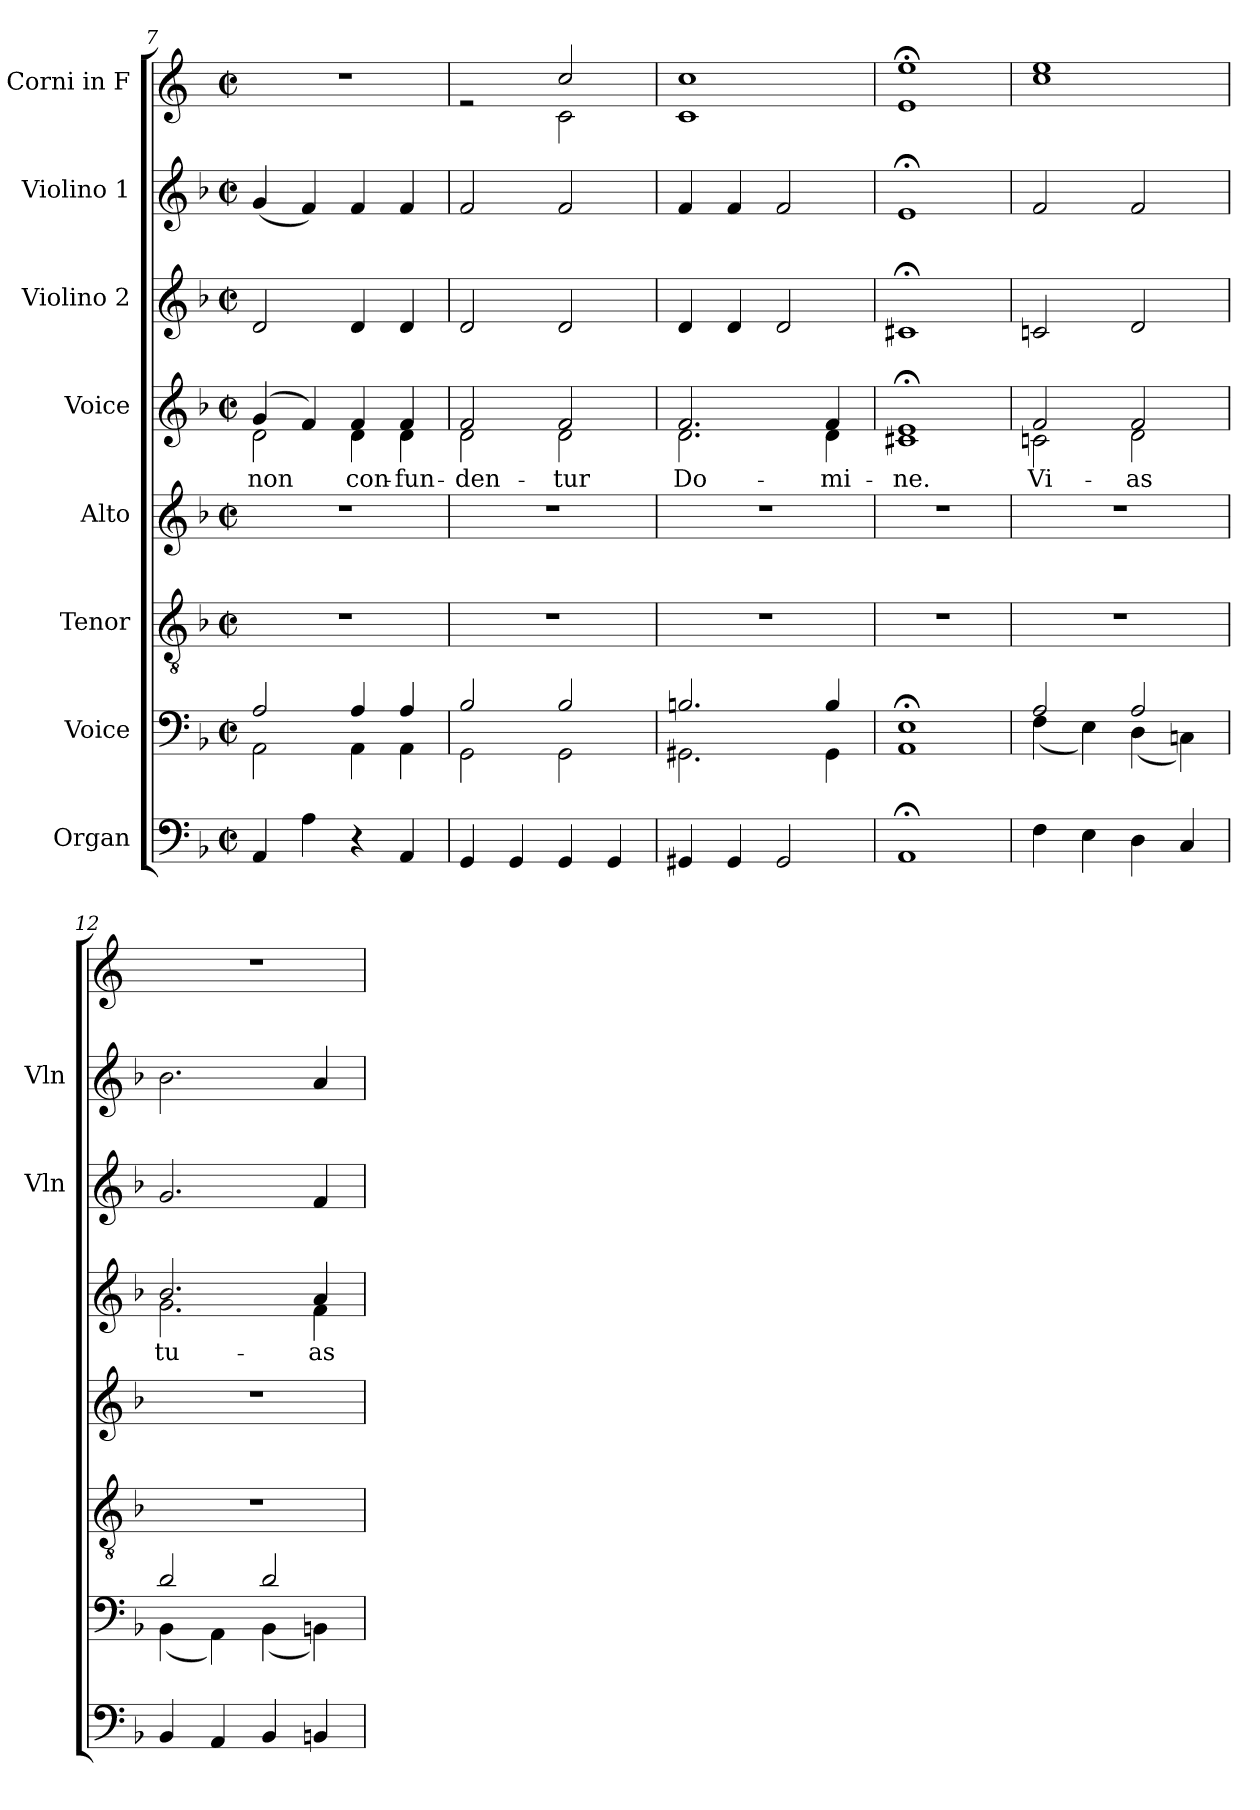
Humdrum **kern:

**kern	**kern	**kern	**kern	**kern	**text	**kern	**kern	**kern
*part8	*part7	*part6	*part5	*part4	*part4	*part3	*part2	*part1
*staff8	*staff7	*staff6	*staff5	*staff4	*staff4	*staff3	*staff2	*staff1
*I"Organ	*I"Voice	*I"Tenor	*I"Alto	*I"Voice	*	*I"Violino 2	*I"Violino 1	*I"Corni in F
*	*	*	*	*	*	*I'Vln	*I'Vln	*
!!LO:LB:g=z
*clefF4	*clefF4	*clefGv2	*clefG2	*clefG2	*	*clefG2	*clefG2	*clefG2
*	*	*	*	*	*	*	*	*ITrd4c7
*k[b-]	*k[b-]	*k[b-]	*k[b-]	*k[b-]	*	*k[b-]	*k[b-]	*k[b-]
*M2/2	*M2/2	*M2/2	*M2/2	*M2/2	*	*M2/2	*M2/2	*M2/2
*met(c|)	*met(c|)	*met(c|)	*met(c|)	*met(c|)	*	*met(c|)	*met(c|)	*met(c|)
=7	=7	=7	=7	=7	=7	=7	=7	=7
*	*^	*	*	*	*	*	*	*
!	!	!	!	!	!	!LO:LY:b	!	!	!
*	*	*	*	*	*^	*	*	*	*
4AA/	2A/	2AA\	1r	1r	(4g/	2d\	non	2d/	(4g/	1r
4A\	.	.	.	.	4f/)	.	.	.	4f/)	.
!	!	!	!	!	!	!	!LO:LY:b	!	!	!
4r	4A/	4AA\	.	.	4f/	4d\	con-	4d/	4f/	.
!	!	!	!	!	!	!	!LO:LY:b	!	!	!
4AA/	4A/	4AA\	.	.	4f/	4d\	-fun-	4d/	4f/	.
=8	=8	=8	=8	=8	=8	=8	=8	=8	=8	=8
!	!	!	!	!	!	!	!LO:LY:b	!	!	!
*	*	*	*	*	*	*	*	*	*	*^
4GG/	2B-/	2GG\	1r	1r	2f/	2d\	-den-	2d/	2f/	2re	2ryy
4GG/	.	.	.	.	.	.	.	.	.	.	.
!	!	!	!	!	!	!	!LO:LY:b	!	!	!	!
4GG/	2B-/	2GG\	.	.	2f/	2d\	-tur	2d/	2f/	2f/	2F\
4GG/	.	.	.	.	.	.	.	.	.	.	.
=9	=9	=9	=9	=9	=9	=9	=9	=9	=9	=9	=9
!	!	!	!	!	!	!	!LO:LY:b	!	!	!	!
4GG#X/	2.Bn/	2.GG#X\	1r	1r	2.f/	2.d\	Do-	4d/	4f/	1f	1F
4GG#/	.	.	.	.	.	.	.	4d/	4f/	.	.
2GG#/	.	.	.	.	.	.	.	2d/	2f/	.	.
!	!	!	!	!	!	!	!LO:LY:b	!	!	!	!
.	4B/	4GG#\	.	.	4f/	4d\	-mi-	.	.	.	.
=10	=10	=10	=10	=10	=10	=10	=10	=10	=10	=10	=10
!	!	!	!	!	!	!	!LO:LY:b	!	!	!	!
1AA;<	1E;<	1AA	1r	1r	1e;<	1c#X	-ne.	1c#X;<	1e;<	1a;<	1A
=11	=11	=11	=11	=11	=11	=11	=11	=11	=11	=11	=11
!	!	!	!	!	!	!	!LO:LY:b	!	!	!	!
4F\	2A/	(4F\	1r	1r	2f/	2cn\	Vi-	2cn/	2f/	1a	1f
4E\	.	4E\)	.	.	.	.	.	.	.	.	.
!	!	!	!	!	!	!	!LO:LY:b	!	!	!	!
4D\	2A/	(4D\	.	.	2f/	2d\	-as	2d/	2f/	.	.
4C/	.	4Cn\)	.	.	.	.	.	.	.	.	.
*	*	*	*	*	*	*	*	*	*	*v	*v
=12	=12	=12	=12	=12	=12	=12	=12	=12	=12	=12
!	!	!	!	!	!	!	!LO:LY:b	!	!	!
4BB-/	2d/	(4BB-\	1r	1r	2.b-/	2.g\	tu-	2.g/	2.b-\	1r
4AA/	.	4AA\)	.	.	.	.	.	.	.	.
4BB-/	2d/	(4BB-\	.	.	.	.	.	.	.	.
!	!	!	!	!	!	!	!LO:LY:b	!	!	!
4BBn/	.	4BBn\)	.	.	4a/	4f\	-as	4f/	4a/	.
*	*v	*v	*	*	*v	*v	*	*	*	*
=	=	=	=	=	=	=	=	=
*-	*-	*-	*-	*-	*-	*-	*-	*-
